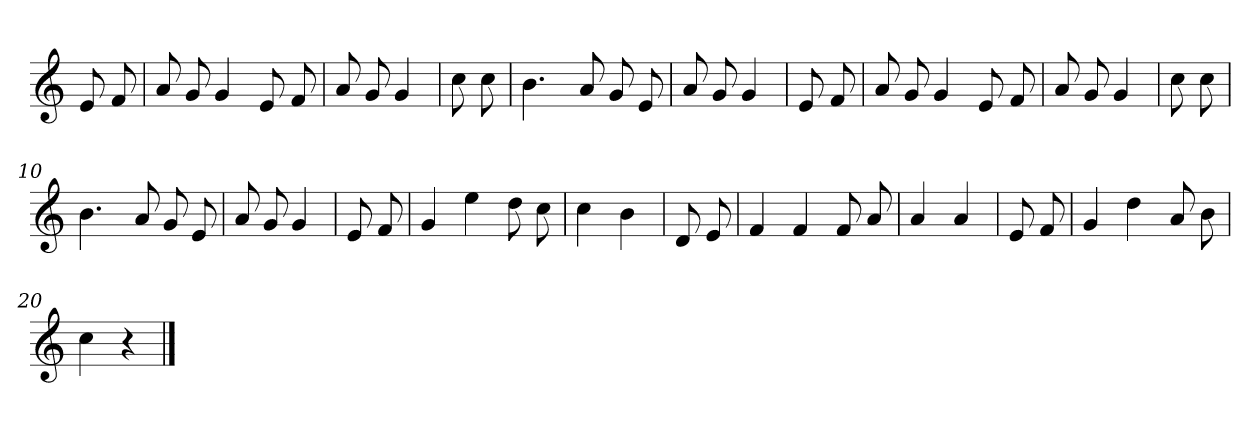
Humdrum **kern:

**kern
*part1
*staff1
*clefG2
*k[]
*C:
=
8e
8f
=1
8a
8g
4g
8e
8f
=2
8a
8g
4g
=3
8cc
8cc
=4
4.b
8a
8g
8e
=5
8a
8g
4g
=6
8e
8f
=7
8a
8g
4g
8e
8f
=8
8a
8g
4g
=9
8cc
8cc
=10
4.b
8a
8g
8e
=11
8a
8g
4g
=12
8e
8f
=13
4g
4ee
8dd
8cc
=14
4cc
4b
=15
8d
8e
=16
4f
4f
8f
8a
=17
4a
4a
=18
8e
8f
=19
4g
4dd
8a
8b
=20
4cc
4r
==
*-
